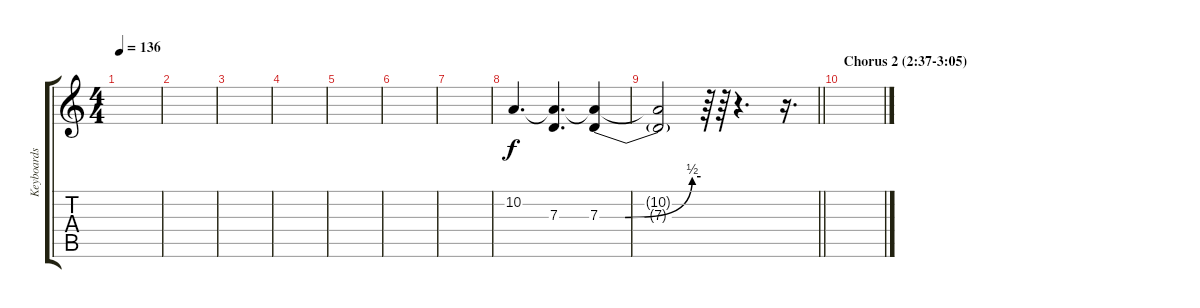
\track ("Keyboards" "Keyboards") {instrument brightacousticpiano}
\staff {score tabs}
\tuning (E4 B3 G3 D3 A2 E2) {hide}
\ts (4 4)
\tempo 136
\clef g2
\ks c
|
|
|
|
|
|
|
10.2.4{d volume 16 instrument pad7halo} (10.2{t} 7.3).4{d} (10.2{t} 7.3{be (custom 0 0 15 0 55 2 60 2)}).4 |
\barLineRight lightlight
(10.2{t} 7.3{t}).2 r.64 r.64 r.4{d} r.16{d} |
\section ("" "Chorus 2 (2:37-3:05)")
